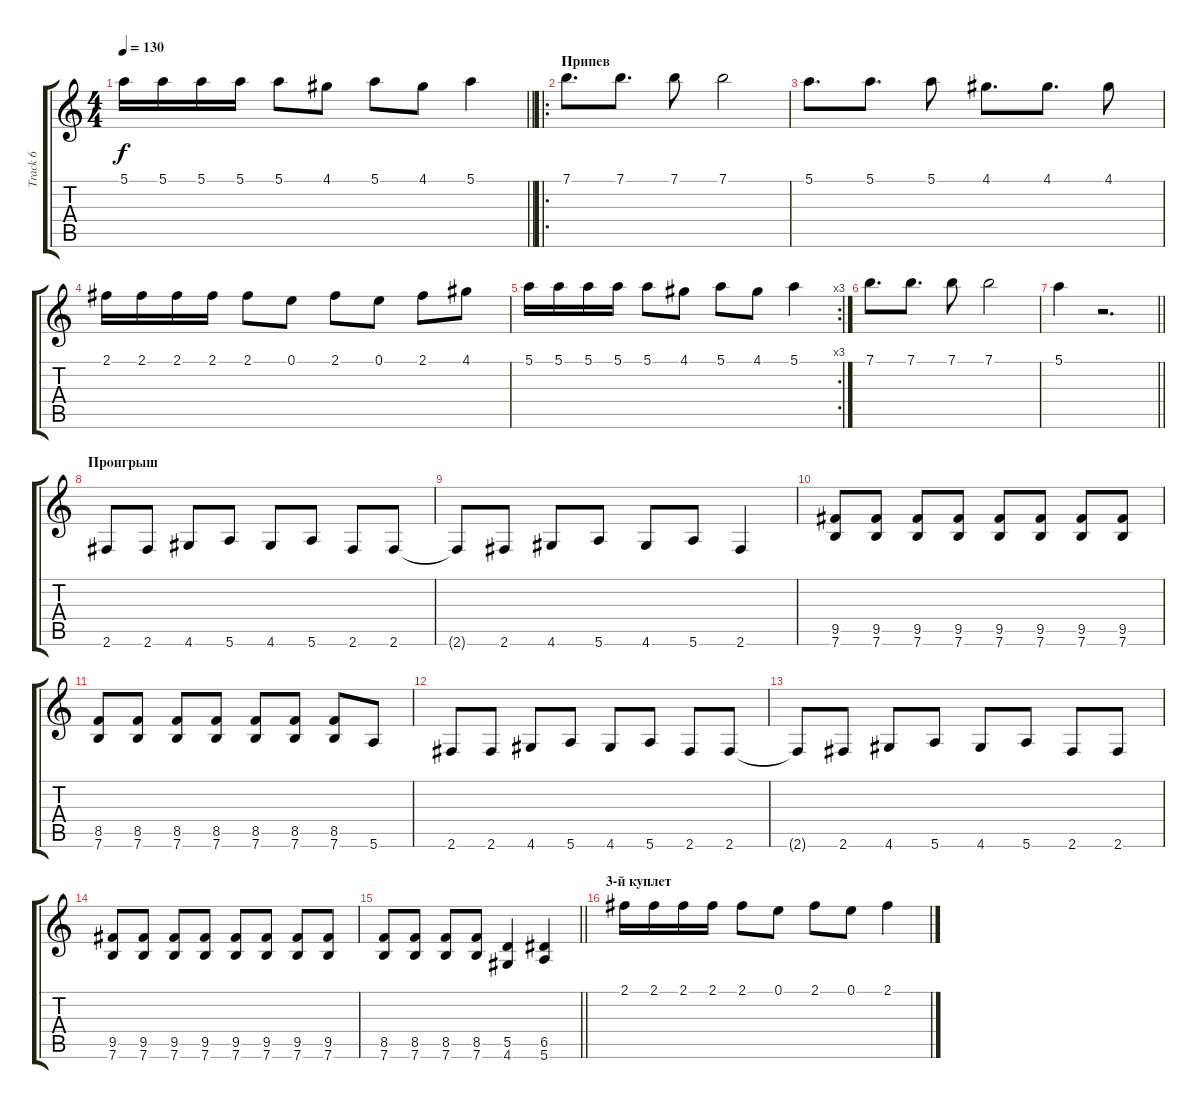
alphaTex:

\track ("Track 6" "Track 6") {instrument electricguitarmuted}
\staff {score tabs}
\tuning (E4 B3 G3 D3 A2 E2) {hide}
\ts (4 4)
\tempo 130
\clef g2
\barLineRight lightlight
\ks c
5.1.16{dy f} 5.1.16 5.1.16 5.1.16 5.1.8 4.1.8 5.1.8 4.1.8 5.1.4 |
\ro
\section ("" "Припев")
7.1.8{d} 7.1.8{d} 7.1.8 7.1.2 |
5.1.8{d} 5.1.8{d} 5.1.8 4.1.8{d} 4.1.8{d} 4.1.8 |
2.1.16 2.1.16 2.1.16 2.1.16 2.1.8 0.1.8 2.1.8 0.1.8 2.1.8 4.1.8 |
\rc 3
5.1.16 5.1.16 5.1.16 5.1.16 5.1.8 4.1.8 5.1.8 4.1.8 5.1.4 |
7.1.8{d} 7.1.8{d} 7.1.8 7.1.2 |
\barLineRight lightlight
5.1.4 r.2{d} |
\section ("" "Проигрыш")
2.6.8 2.6.8 4.6.8 5.6.8 4.6.8 5.6.8 2.6.8 2.6.8 |
2.6{t}.8 2.6.8 4.6.8 5.6.8 4.6.8 5.6.8 2.6.4 |
(9.5 7.6).8 (9.5 7.6).8 (9.5 7.6).8 (9.5 7.6).8 (9.5 7.6).8 (9.5 7.6).8 (9.5 7.6).8 (9.5 7.6).8 |
(8.5 7.6).8 (8.5 7.6).8 (8.5 7.6).8 (8.5 7.6).8 (8.5 7.6).8 (8.5 7.6).8 (8.5 7.6).8 5.6.8 |
2.6.8 2.6.8 4.6.8 5.6.8 4.6.8 5.6.8 2.6.8 2.6.8 |
2.6{t}.8 2.6.8 4.6.8 5.6.8 4.6.8 5.6.8 2.6.8 2.6.8 |
(9.5 7.6).8 (9.5 7.6).8 (9.5 7.6).8 (9.5 7.6).8 (9.5 7.6).8 (9.5 7.6).8 (9.5 7.6).8 (9.5 7.6).8 |
\barLineRight lightlight
(8.5 7.6).8 (8.5 7.6).8 (8.5 7.6).8 (8.5 7.6).8 (5.5 4.6).4 (6.5 5.6).4 |
\section ("" "3-й куплет")
2.1.16 2.1.16 2.1.16 2.1.16 2.1.8 0.1.8 2.1.8 0.1.8 2.1.4
